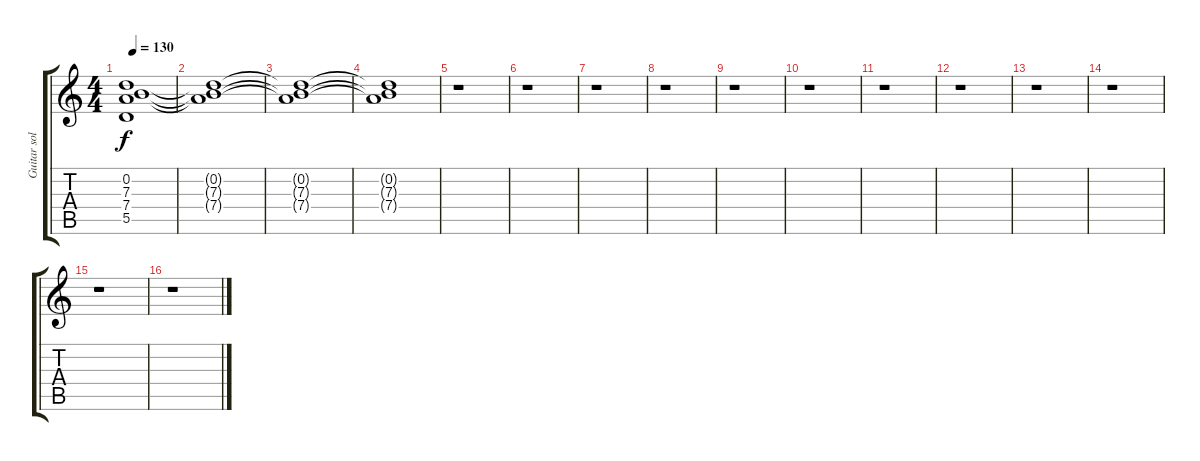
\track ("Guitar solo" "Guitar sol") {instrument distortionguitar}
\staff {score tabs}
\tuning (E4 B3 G3 D3 A2 E2) {hide}
\ts (4 4)
\tempo 130
\clef g2
\ks c
(0.2 7.3 7.4 5.5).1{dy f} |
(0.2{t} 7.3{t} 7.4{t}).1 |
(0.2{t} 7.3{t} 7.4{t}).1 |
(0.2{t} 7.3{t} 7.4{t}).1 |
r.1 |
r.1 |
r.1 |
r.1 |
r.1 |
r.1 |
r.1 |
r.1 |
r.1 |
r.1 |
r.1 |
r.1
